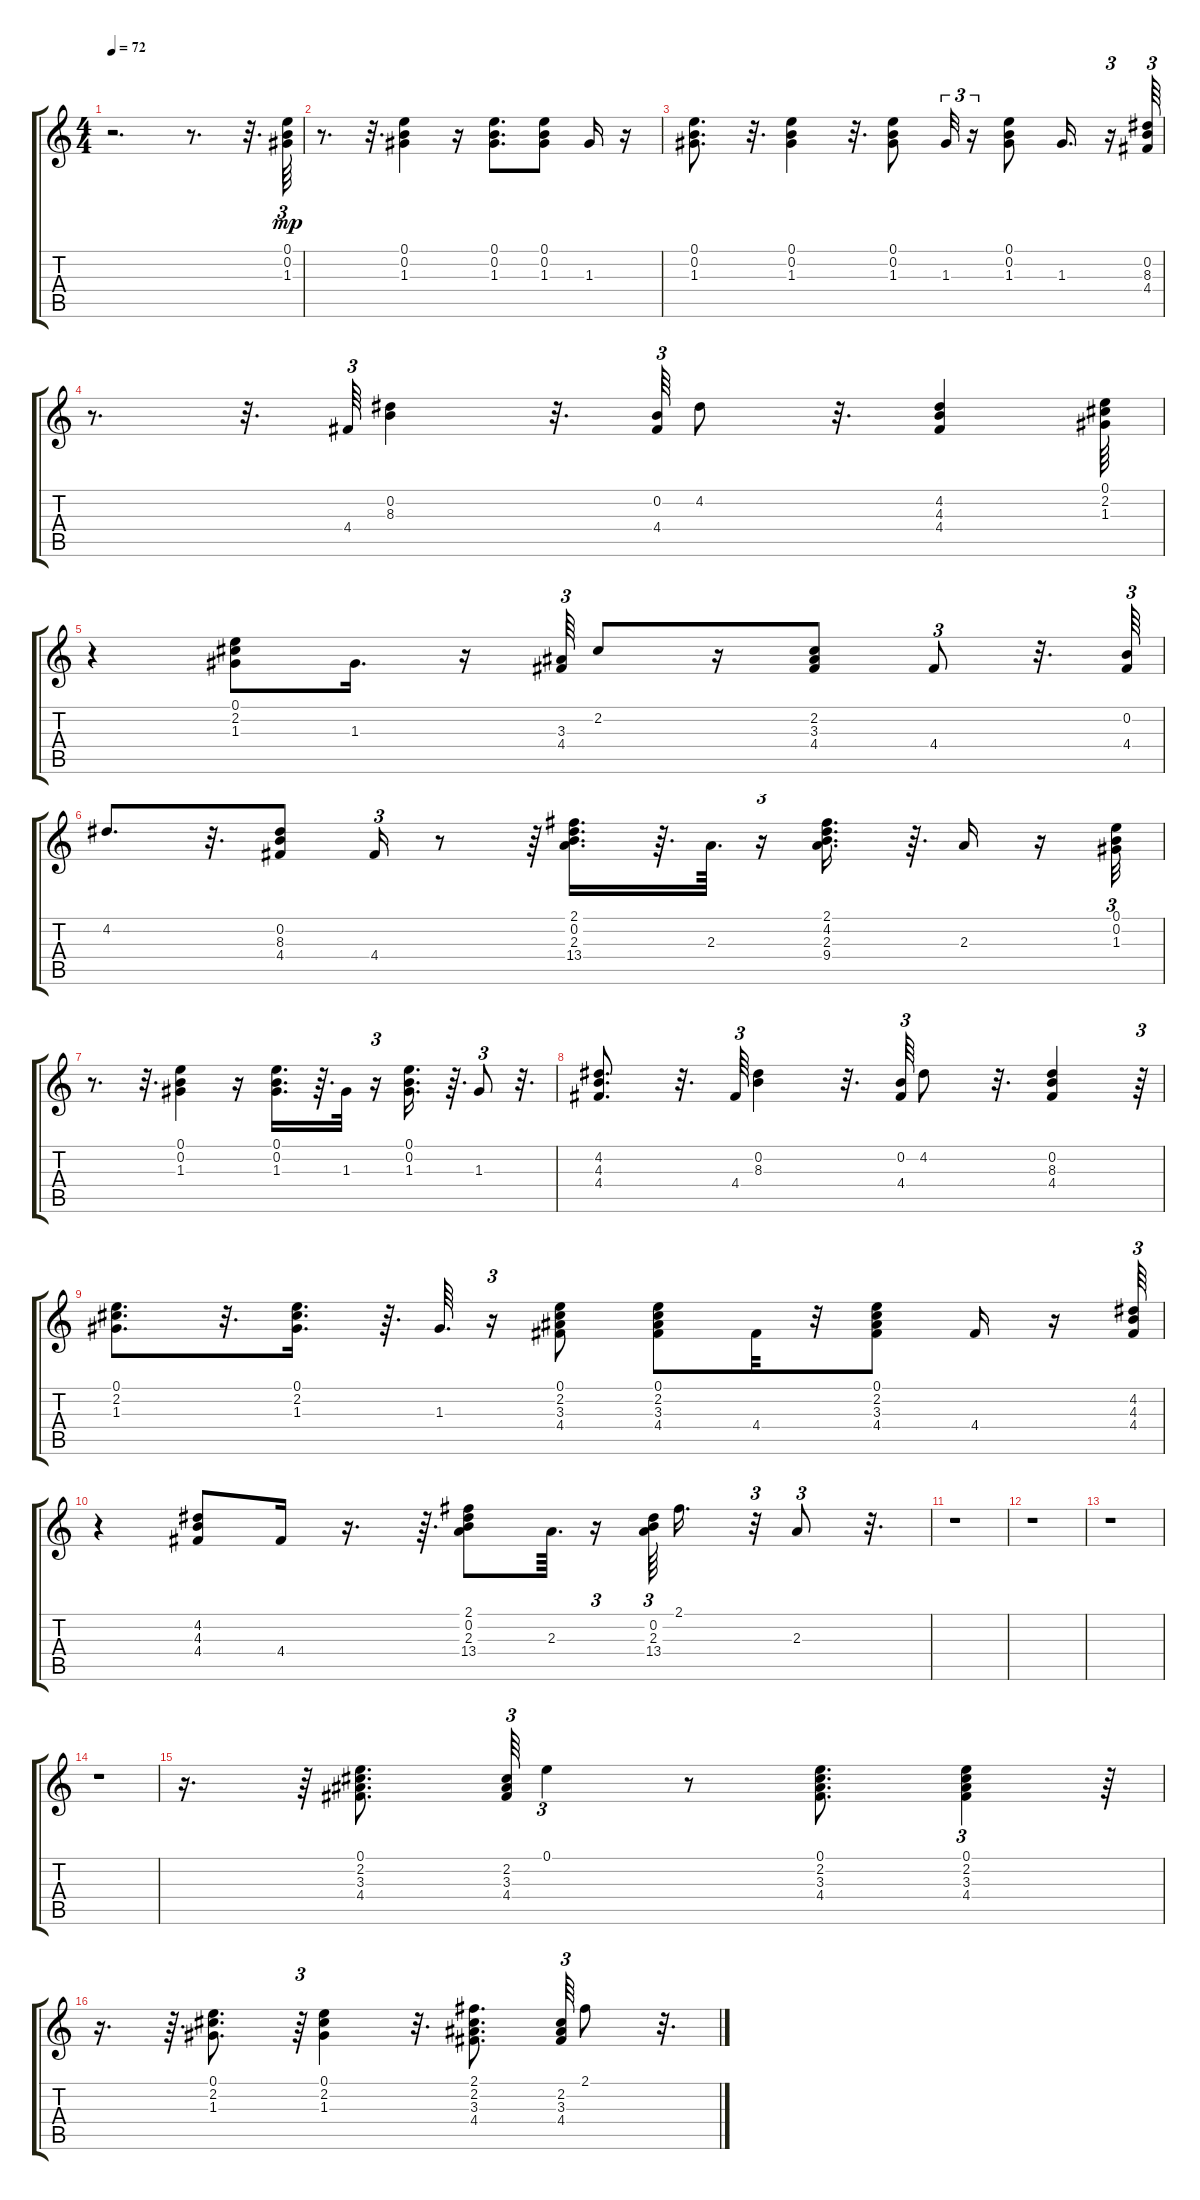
\track "" {instrument acousticguitarnylon}
\staff {score tabs}
\tuning (E4 B3 G3 D3 A2 E2) {hide}
\ts (4 4)
\tempo 72
\clef g2
\ks c
r.2{d dy mp} r.8{d} r.32{d} (0.1 0.2 1.3).64{tu (3 2)} |
r.8{d} r.32{d} (0.1 0.2 1.3).4 r.16 (0.1 0.2 1.3).8{d} (0.1 0.2 1.3).8 1.3.16 r.16 |
(0.1 0.2 1.3).8{d} r.32{d} (0.1 0.2 1.3).4 r.32{d} (0.1 0.2 1.3).8 1.3.32{tu (3 2)} r.16{tu (3 2)} (0.1 0.2 1.3).8 1.3.16{d} r.16{tu (3 2)} (0.2 8.3 4.4).64{tu (3 2)} |
r.8{d} r.32{d} 4.4.64{tu (3 2)} (0.2 8.3).4 r.32{d} (0.2 4.4).64{tu (3 2)} 4.2.8 r.32{d} (4.2 4.3 4.4).4 (0.1 2.2 1.3).64 |
r.4 (0.1 2.2 1.3).8 1.3.16{d} r.16 (3.3 4.4).64{tu (3 2)} 2.2.8 r.16 (2.2 3.3 4.4).8 4.4.8{tu (3 2)} r.32{d} (0.2 4.4).64{tu (3 2)} |
4.2.8{d} r.32{d} (0.2 8.3 4.4).8 4.4.16{tu (3 2)} r.8 r.64 (2.1 0.2 2.3 13.4).16{d} r.64{d} 2.3.64{d} r.16{tu (3 2)} (2.1 4.2 2.3 9.4).16{d} r.64{d} 2.3.16 r.16 (0.1 0.2 1.3).32{tu (3 2)} |
r.8{d} r.32{d} (0.1 0.2 1.3).4 r.16 (0.1 0.2 1.3).16{d} r.64{d} 1.3.32 r.16{tu (3 2)} (0.1 0.2 1.3).16{d} r.64{d} 1.3.8{tu (3 2)} r.32{d} |
(4.2 4.3 4.4).8{d} r.32{d} 4.4.64{tu (3 2)} (0.2 8.3).4 r.32{d} (0.2 4.4).64{tu (3 2)} 4.2.8 r.32{d} (0.2 8.3 4.4).4 r.64{tu (3 2)} |
(0.1 2.2 1.3).8{d} r.32{d} (0.1 2.2 1.3).16{d} r.64{d} 1.3.64{d} r.16{tu (3 2)} (0.1 2.2 3.3 4.4).8 (0.1 2.2 3.3 4.4).8 4.4.32 r.32 (0.1 2.2 3.3 4.4).8 4.4.16 r.16 (4.2 4.3 4.4).64{tu (3 2)} |
r.4 (4.2 4.3 4.4).8 4.4.16 r.16{d} r.64{d} (2.1 0.2 2.3 13.4).8 2.3.64{d} r.16{tu (3 2)} (0.2 2.3 13.4).64{tu (3 2)} 2.1.16{d} r.32{tu (3 2)} 2.3.8{tu (3 2)} r.32{d} |
r.1 |
r.1 |
r.1 |
r.1 |
r.16{d} r.64 (0.1 2.2 3.3 4.4).8{d} (2.2 3.3 4.4).64{tu (3 2)} 0.1.4{tu (3 2)} r.8 (0.1 2.2 3.3 4.4).8{d} (0.1 2.2 3.3 4.4).4{tu (3 2)} r.64 |
r.16{d} r.64{d} (0.1 2.2 1.3).8{d} r.64{tu (3 2)} (0.1 2.2 1.3).4 r.32{d} (2.1 2.2 3.3 4.4).8{d} (2.2 3.3 4.4).64{tu (3 2)} 2.1.8 r.32{d}
